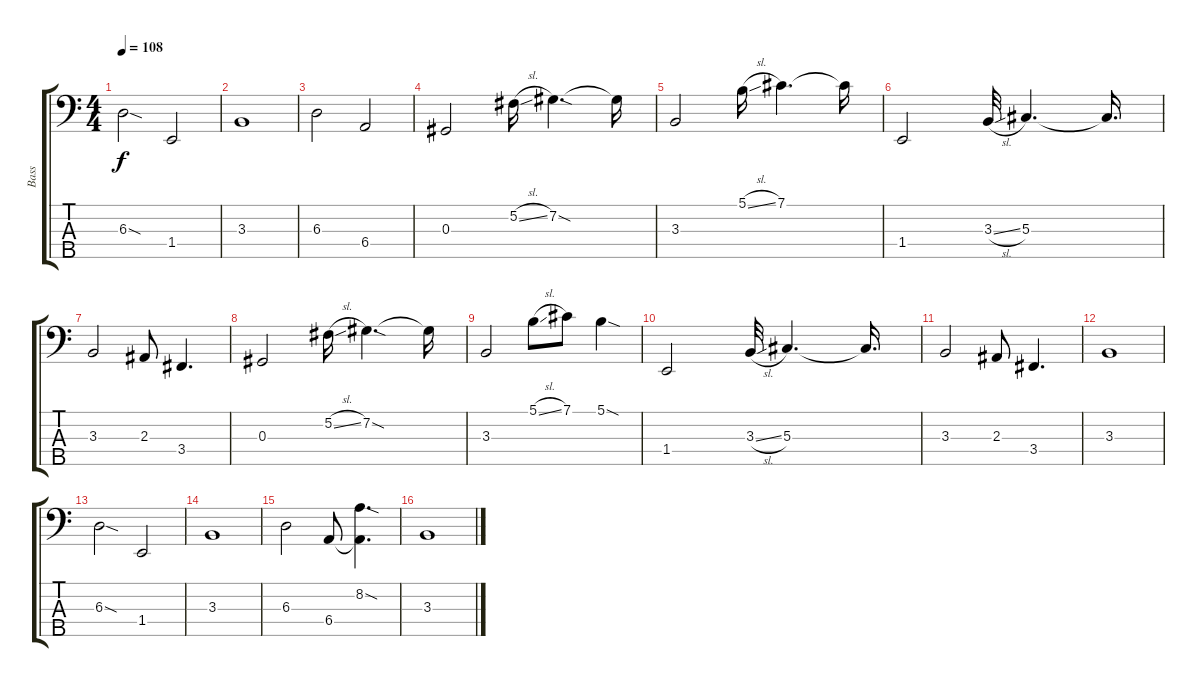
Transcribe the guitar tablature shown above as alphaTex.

\track ("Bass" "Bass") {instrument electricbassfinger}
\staff {score tabs}
\tuning (Gb2 Db2 Ab1 Eb1 Bb0) {hide}
\ts (4 4)
\tempo 108
\clef f4
\ks c
6.3{sod}.2{dy f} 1.4.2 |
3.3.1 |
6.3.2 6.4.2 |
0.3.2 5.2{sl}.16 7.2{sod}.4{d} 7.2{t}.16 |
3.3.2 5.1{sl}.16 7.1.4{d} 7.1{t}.16 |
1.4.2 3.3{sl}.32 5.3.4{d} 5.3{t}.16{d} |
3.3.2 2.3.8 3.4.4{d} |
0.3.2 5.2{sl}.16 7.2{sod}.4{d} 7.2{t}.16 |
3.3.2 5.1{sl}.8 7.1.8 5.1{sod}.4 |
1.4.2 3.3{sl}.32 5.3.4{d} 5.3{t}.16{d} |
3.3.2 2.3.8 3.4.4{d} |
3.3.1 |
6.3{sod}.2 1.4.2 |
3.3.1 |
6.3.2 6.4.8 (8.2{sod} 6.4{t}).4{d} |
3.3.1
